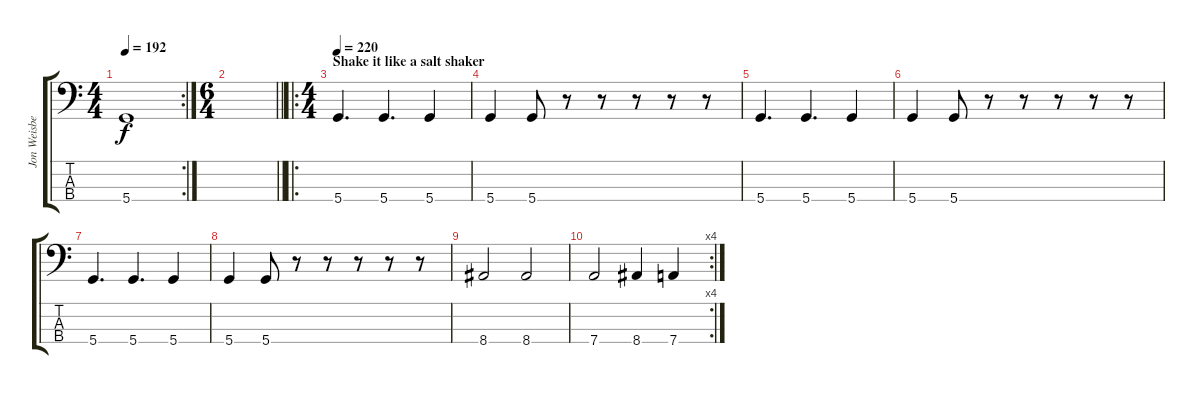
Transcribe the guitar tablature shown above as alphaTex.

\track ("Jon Weisberg" "Jon Weisbe") {instrument electricbasspick}
\staff {score tabs}
\tuning (G2 D2 A1 D1) {hide}
\rc 2
\ts (4 4)
\tempo 192
\clef f4
\ks c
5.4.1{dy f} |
\ts (6 4)
\barLineRight lightlight
|
\ro
\ts (4 4)
\section ("" "Shake it like a salt shaker")
\tempo 220
5.4.4{d} 5.4.4{d} 5.4.4 |
5.4.4 5.4.8 r.8 r.8 r.8 r.8 r.8 |
5.4.4{d} 5.4.4{d} 5.4.4 |
5.4.4 5.4.8 r.8 r.8 r.8 r.8 r.8 |
5.4.4{d} 5.4.4{d} 5.4.4 |
5.4.4 5.4.8 r.8 r.8 r.8 r.8 r.8 |
8.4.2 8.4.2 |
\rc 4
7.4.2 8.4.4 7.4.4
